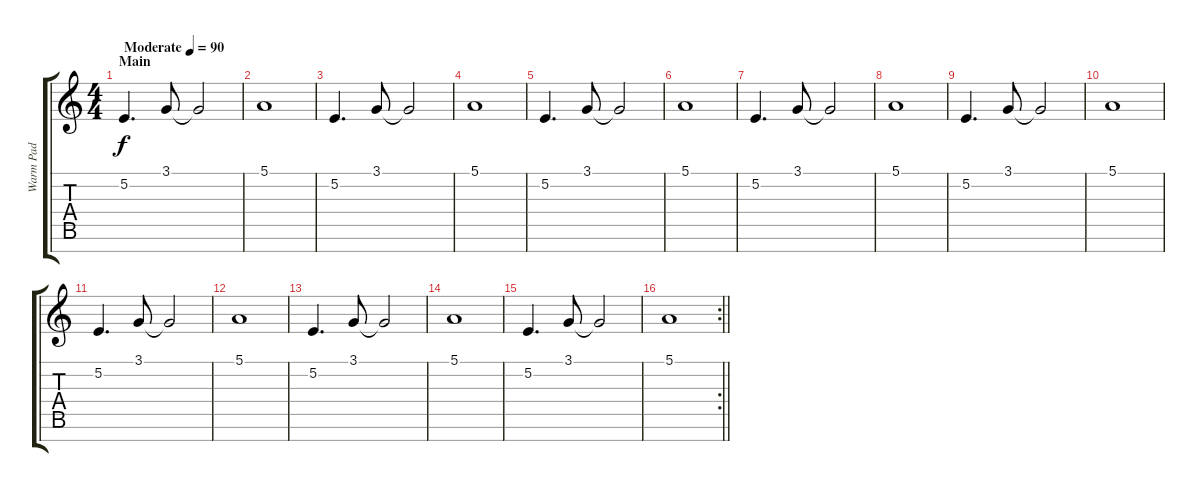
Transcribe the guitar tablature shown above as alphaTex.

\track ("Warm Pad" "Warm Pad") {instrument pad2warm}
\staff {score tabs}
\tuning (E4 B3 G3 D3 A2 E2 B1) {hide}
\ts (4 4)
\section ("" "Main")
\tempo (90 "Moderate")
\clef g2
\ks c
5.2.4{d dy f instrument pad2warm} 3.1.8 3.1{t}.2 |
5.1.1 |
5.2.4{d} 3.1.8 3.1{t}.2 |
5.1.1 |
5.2.4{d} 3.1.8 3.1{t}.2 |
5.1.1 |
5.2.4{d} 3.1.8 3.1{t}.2 |
5.1.1 |
5.2.4{d} 3.1.8 3.1{t}.2 |
5.1.1 |
5.2.4{d} 3.1.8 3.1{t}.2 |
5.1.1 |
5.2.4{d} 3.1.8 3.1{t}.2 |
5.1.1 |
5.2.4{d} 3.1.8 3.1{t}.2 |
\rc 2
\barLineRight lightlight
5.1.1
